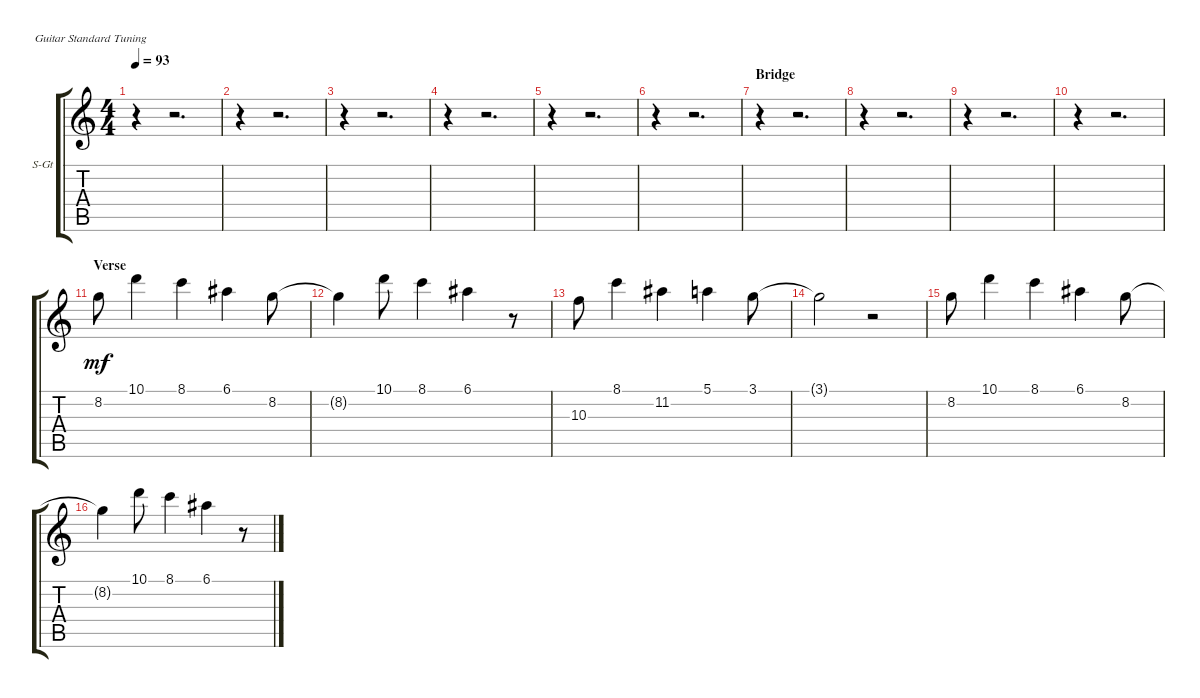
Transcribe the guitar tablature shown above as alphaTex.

\bracketExtendMode groupsimilarinstruments
\firstSystemTrackNameOrientation horizontal
\otherSystemsTrackNameOrientation horizontal
\track ("Singer" "S-Gt") {solo instrument voiceoohs}
\staff {score tabs}
\tuning (E4 B3 G3 D3 A2 E2)
\displaytranspose 12
\ts (4 4)
\beaming (8 2 2 2 2)
\tempo 93
\clef g2
\ks c
r.4{dy mf instrument voiceoohs} r.2{d} |
r.4 r.2{d} |
r.4 r.2{d} |
r.4 r.2{d} |
r.4 r.2{d} |
r.4 r.2{d} |
\section ("" "Bridge")
r.4 r.2{d} |
r.4 r.2{d} |
r.4 r.2{d} |
r.4 r.2{d} |
\section ("" "Verse")
8.2.8 10.1.4 8.1.4 6.1.4 8.2.8 |
8.2{t}.4 10.1.8 8.1.4 6.1.4 r.8 |
10.3.8 8.1.4 11.2.4 5.1.4 3.1.8 |
3.1{t}.2 r.2 |
8.2.8 10.1.4 8.1.4 6.1.4 8.2.8 |
8.2{t}.4 10.1.8 8.1.4 6.1.4 r.8
